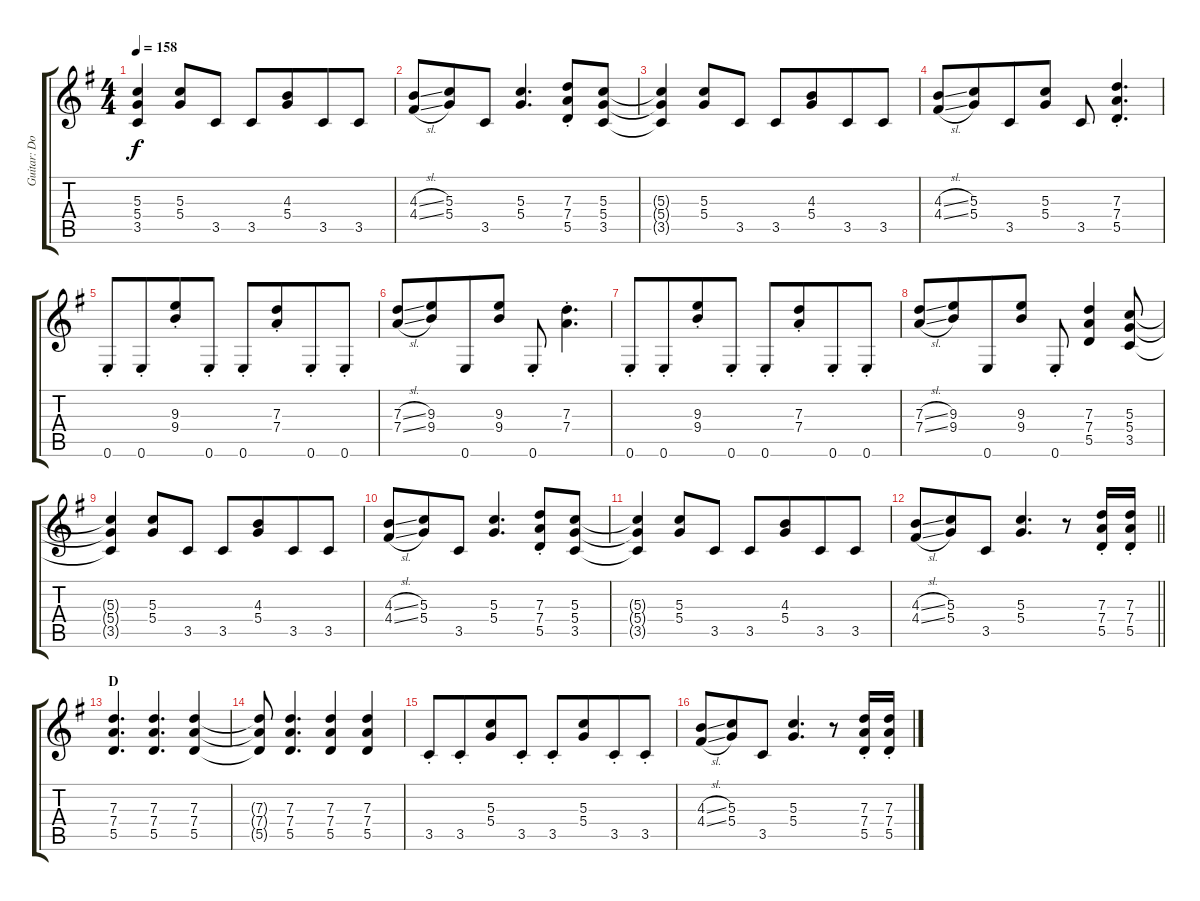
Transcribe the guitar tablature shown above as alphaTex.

\track ("Guitar: Doug" "Guitar: Do") {instrument distortionguitar}
\staff {score tabs}
\tuning (E4 B3 G3 D3 A2 E2) {hide}
\ts (4 4)
\tempo 158
\clef g2
\ks g
(5.3{t} 5.4{t} 3.5{t}).4{dy f} (5.3 5.4).8 3.5.8 3.5.8 (4.3 5.4).8{beam merge} 3.5.8 3.5.8 |
(4.3{sl} 4.4{sl}).8 (5.3 5.4).8{beam merge} 3.5.8 (5.3 5.4).4{d} (7.3{st} 7.4{st} 5.5).8 (5.3 5.4 3.5).8 |
(5.3{t} 5.4{t} 3.5{t}).4 (5.3 5.4).8 3.5.8 3.5.8 (4.3 5.4).8{beam merge} 3.5.8 3.5.8 |
(4.3{sl} 4.4{sl}).8 (5.3 5.4).8{beam merge} 3.5.8 (5.3 5.4).8{beam split} 3.5.8 (7.3{st} 7.4{st} 5.5).4{d} |
0.6{st}.8 0.6{st}.8{beam merge} (9.3{st} 9.4{st}).8 0.6{st}.8 0.6{st}.8 (7.3{st} 7.4{st}).8{beam merge} 0.6{st}.8 0.6{st}.8 |
(7.3{sl} 7.4{sl}).8 (9.3 9.4).8{beam merge} 0.6.8 (9.3 9.4).8 0.6{st}.8 (7.3{st} 7.4{st}).4{d} |
0.6{st}.8 0.6{st}.8{beam merge} (9.3{st} 9.4{st}).8 0.6{st}.8 0.6{st}.8 (7.3{st} 7.4{st}).8{beam merge} 0.6{st}.8 0.6{st}.8 |
(7.3{sl} 7.4{sl}).8 (9.3 9.4).8{beam merge} 0.6.8 (9.3 9.4).8 0.6{st}.8 (7.3 7.4 5.5).4 (5.3 5.4 3.5).8 |
(5.3{t} 5.4{t} 3.5{t}).4 (5.3 5.4).8 3.5.8 3.5.8 (4.3 5.4).8{beam merge} 3.5.8 3.5.8 |
(4.3{sl} 4.4{sl}).8 (5.3 5.4).8{beam merge} 3.5.8 (5.3 5.4).4{d} (7.3{st} 7.4{st} 5.5).8 (5.3 5.4 3.5).8 |
(5.3{t} 5.4{t} 3.5{t}).4 (5.3 5.4).8 3.5.8 3.5.8 (4.3 5.4).8{beam merge} 3.5.8 3.5.8 |
\barLineRight lightlight
(4.3{sl} 4.4{sl}).8 (5.3 5.4).8{beam merge} 3.5.8 (5.3 5.4).4{d beam split} r.8 (7.3{st} 7.4{st} 5.5).16 (7.3{st} 7.4{st} 5.5).16 |
\section ("" "D")
(7.3 7.4 5.5).4{d} (7.3 7.4 5.5).4{d} (7.3 7.4 5.5).4 |
(7.3{t} 7.4{t} 5.5{t}).8 (7.3 7.4 5.5).4{d} (7.3 7.4 5.5).4 (7.3 7.4 5.5).4 |
3.5{st}.8 3.5{st}.8{beam merge} (5.3 5.4).8 3.5{st}.8 3.5{st}.8 (5.3 5.4).8{beam merge} 3.5{st}.8 3.5{st}.8 |
(4.3{sl} 4.4{sl}).8 (5.3 5.4).8{beam merge} 3.5.8 (5.3 5.4).4{d beam split} r.8 (7.3{st} 7.4{st} 5.5).16 (7.3{st} 7.4{st} 5.5).16
